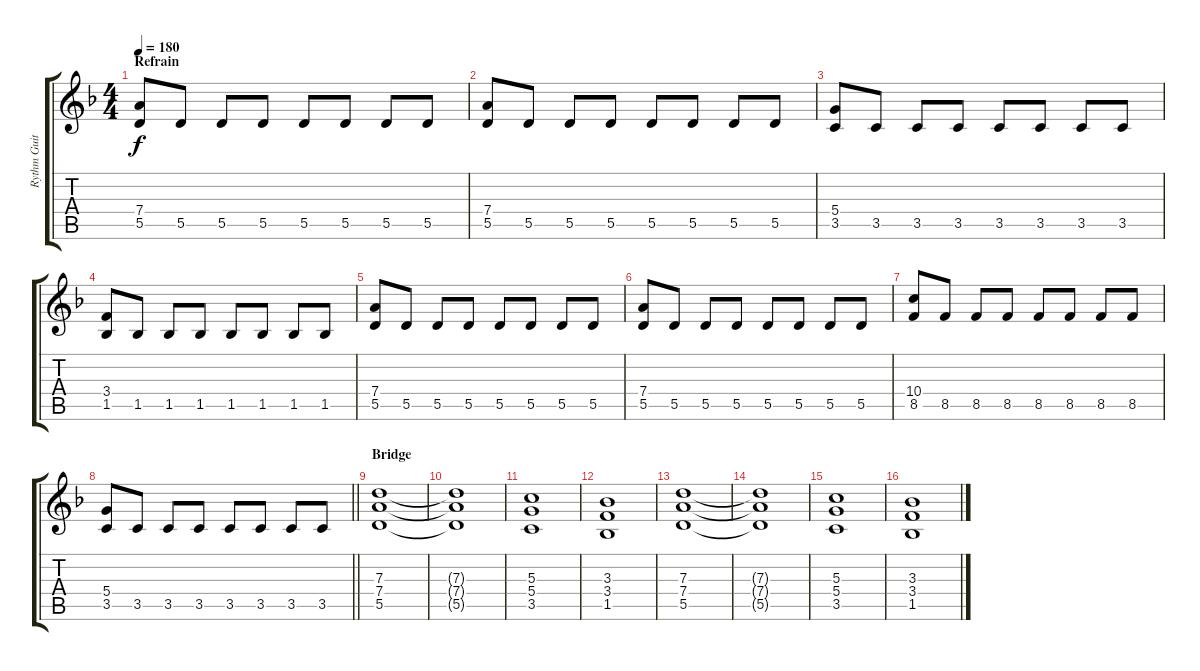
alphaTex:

\track ("Rythm Guitar" "Rythm Guit") {instrument distortionguitar}
\staff {score tabs}
\tuning (E4 B3 G3 D3 A2 E2) {hide}
\ts (4 4)
\section ("" "Refrain")
\tempo 180
\clef g2
\ks dminor
(7.4 5.5).8{dy f} 5.5.8 5.5.8 5.5.8 5.5.8 5.5.8 5.5.8 5.5.8 |
(7.4 5.5).8 5.5.8 5.5.8 5.5.8 5.5.8 5.5.8 5.5.8 5.5.8 |
(5.4 3.5).8 3.5.8 3.5.8 3.5.8 3.5.8 3.5.8 3.5.8 3.5.8 |
(3.4 1.5).8 1.5.8 1.5.8 1.5.8 1.5.8 1.5.8 1.5.8 1.5.8 |
(7.4 5.5).8 5.5.8 5.5.8 5.5.8 5.5.8 5.5.8 5.5.8 5.5.8 |
(7.4 5.5).8 5.5.8 5.5.8 5.5.8 5.5.8 5.5.8 5.5.8 5.5.8 |
(10.4 8.5).8 8.5.8 8.5.8 8.5.8 8.5.8 8.5.8 8.5.8 8.5.8 |
\barLineRight lightlight
(5.4 3.5).8 3.5.8 3.5.8 3.5.8 3.5.8 3.5.8 3.5.8 3.5.8 |
\section ("" "Bridge")
(7.3 7.4 5.5).1 |
(7.3{t} 7.4{t} 5.5{t}).1 |
(5.3 5.4 3.5).1 |
(3.3 3.4 1.5).1 |
(7.3 7.4 5.5).1 |
(7.3{t} 7.4{t} 5.5{t}).1 |
(5.3 5.4 3.5).1 |
(3.3 3.4 1.5).1
